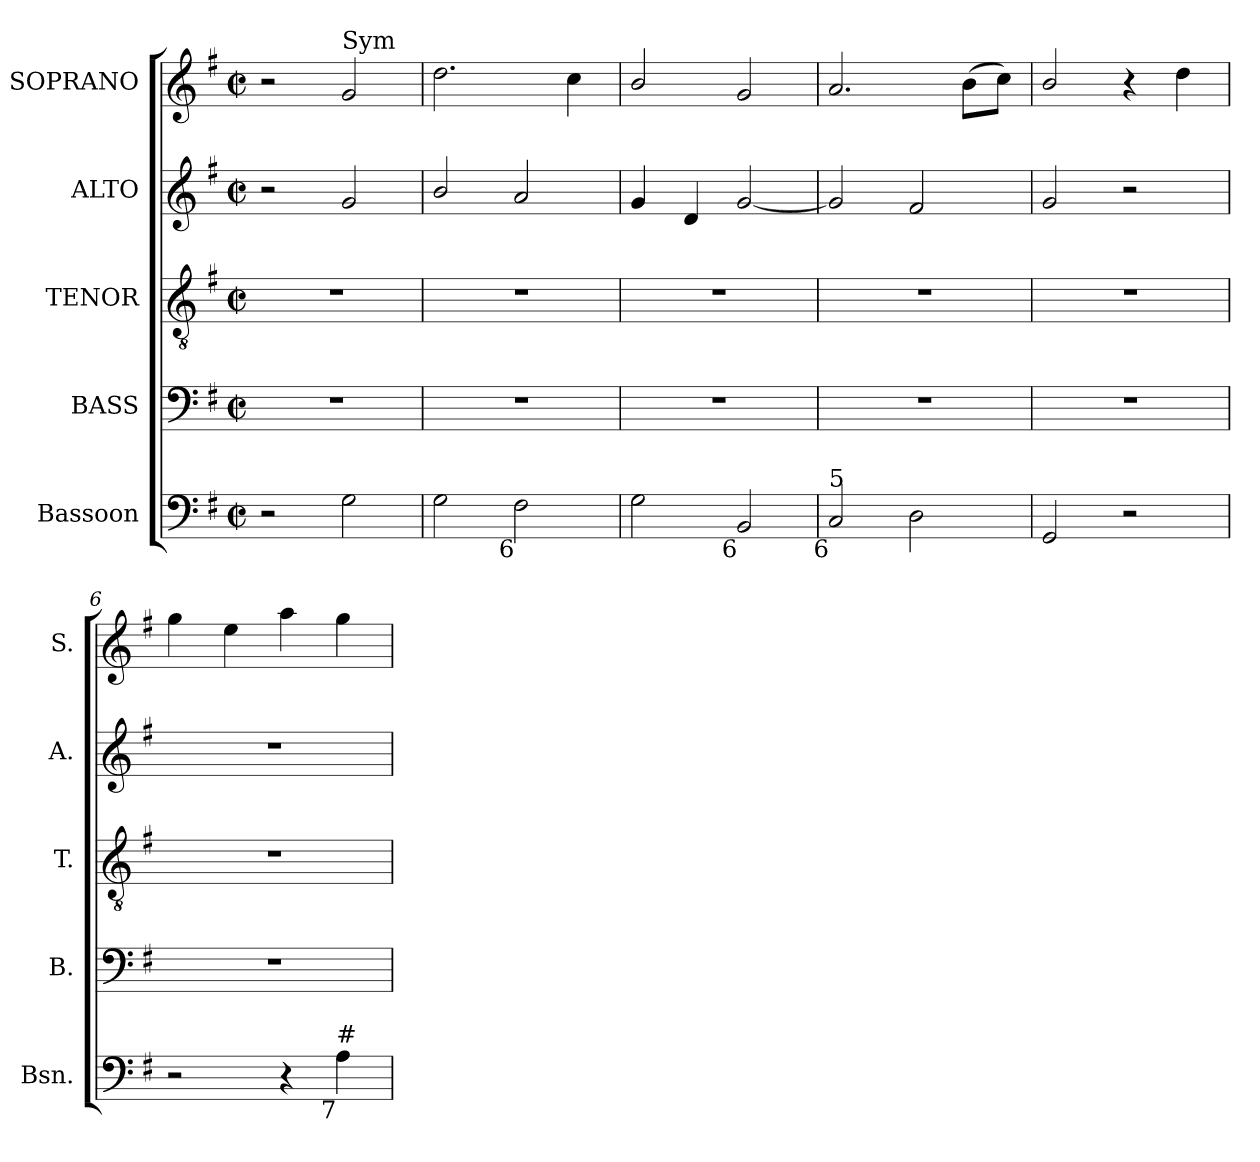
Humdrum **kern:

**kern	**kern	**kern	**kern	**kern
*part5	*part4	*part3	*part2	*part1
*staff5	*staff4	*staff3	*staff2	*staff1
*I"Bassoon	*I"BASS	*I"TENOR	*I"ALTO	*I"SOPRANO
*I'Bsn.	*I'B.	*I'T.	*I'A.	*I'S.
!!LO:PB:g=z
*clefF4	*clefF4	*clefGv2	*clefG2	*clefG2
*	*	*ITrd7c12	*	*
*k[f#]	*k[f#]	*k[f#]	*k[f#]	*k[f#]
*G:	*G:	*G:	*G:	*G:
*M2/2	*M2/2	*M2/2	*M2/2	*M2/2
*met(c|)	*met(c|)	*met(c|)	*met(c|)	*met(c|)
=1	=1	=1	=1	=1
2r	1r	1r	2r	2r
!	!	!	!	!LO:TX:a:t=Sym
2Gi\	.	.	2gi/	2gi/
=2	=2	=2	=2	=2
2Gi\	1r	1r	2bi/	2.ddi\
!LO:TX:b:rj:t=6	!	!	!	!
2F#i\	.	.	2ai/	.
.	.	.	.	4cci\
=3	=3	=3	=3	=3
2Gi\	1r	1r	4gi/	2bi/
.	.	.	4di/	.
!LO:TX:b:rj:t=6	!	!	!	!
2BBi/	.	.	[2gi/	2gi/
=4	=4	=4	=4	=4
!LO:TX:b:rj:t=6	!	!	!	!
!LO:TX:t=5	!	!	!	!
2Ci/	1r	1r	2gi/]	2.ai/
2Di\	.	.	2f#i/	.
.	.	.	.	(8bi\L
.	.	.	.	8cci\J)
=5	=5	=5	=5	=5
2GGi/	1r	1r	2gi/	2bi/
2r	.	.	2r	4r
.	.	.	.	4ddi\
=6	=6	=6	=6	=6
2r	1r	1r	1r	4ggi\
.	.	.	.	4eei\
4r	.	.	.	4aai\
!LO:TX:b:rj:t=7	!	!	!	!
!LO:TX:t=#	!	!	!	!
4Ai\	.	.	.	4ggi\
=	=	=	=	=
*-	*-	*-	*-	*-
